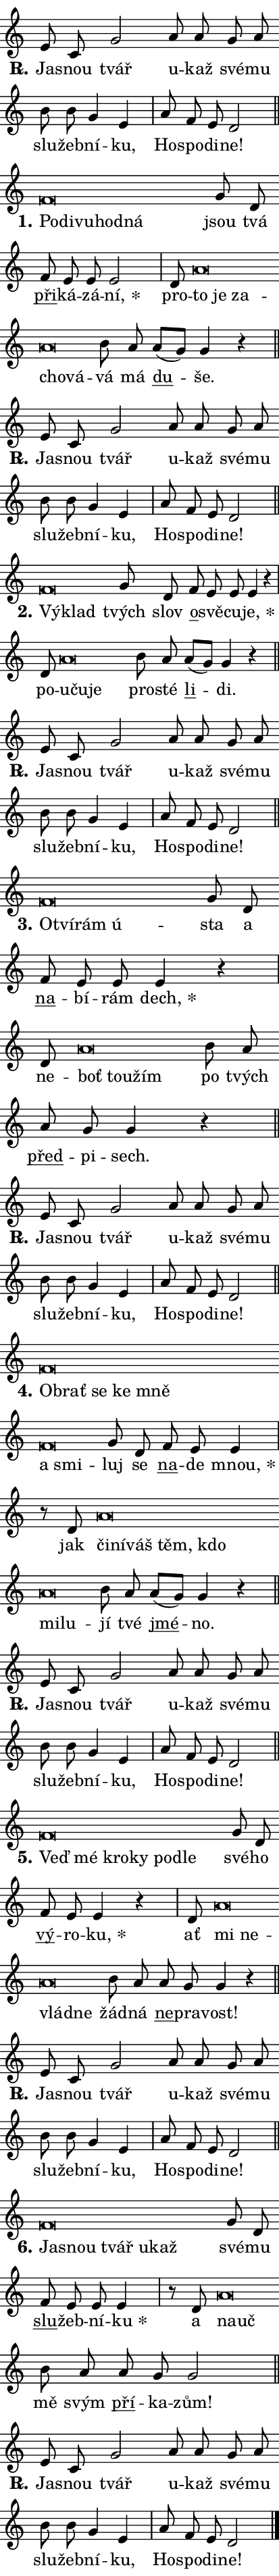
\version "2.22.1"
\header { tagline = "" }
\paper {
  indent = 0\cm
  top-margin = 0\cm
  right-margin = 0\cm
  bottom-margin = 0\cm
  left-margin = 0\cm
  paper-width = 7\cm
  page-breaking = #ly:one-page-breaking
  system-system-spacing.basic-distance = #11
  score-system-spacing.basic-distance = #11.3
  ragged-last = ##f
}


%% Author: Thomas Morley
%% https://lists.gnu.org/archive/html/lilypond-user/2020-05/msg00002.html
#(define (line-position grob)
"Returns position of @var[grob} in current system:
   @code{'start}, if at first time-step
   @code{'end}, if at last time-step
   @code{'middle} otherwise
"
  (let* ((col (ly:item-get-column grob))
         (ln (ly:grob-object col 'left-neighbor))
         (rn (ly:grob-object col 'right-neighbor))
         (col-to-check-left (if (ly:grob? ln) ln col))
         (col-to-check-right (if (ly:grob? rn) rn col))
         (break-dir-left
           (and
             (ly:grob-property col-to-check-left 'non-musical #f)
             (ly:item-break-dir col-to-check-left)))
         (break-dir-right
           (and
             (ly:grob-property col-to-check-right 'non-musical #f)
             (ly:item-break-dir col-to-check-right))))
        (cond ((eqv? 1 break-dir-left) 'start)
              ((eqv? -1 break-dir-right) 'end)
              (else 'middle))))

#(define (tranparent-at-line-position vctor)
  (lambda (grob)
  "Relying on @code{line-position} select the relevant enry from @var{vctor}.
Used to determine transparency,"
    (case (line-position grob)
      ((end) (not (vector-ref vctor 0)))
      ((middle) (not (vector-ref vctor 1)))
      ((start) (not (vector-ref vctor 2))))))

noteHeadBreakVisibility =
#(define-music-function (break-visibility)(vector?)
"Makes @code{NoteHead}s transparent relying on @var{break-visibility}"
#{
  \override NoteHead.transparent =
    #(tranparent-at-line-position break-visibility)
#})

#(define delete-ledgers-for-transparent-note-heads
  (lambda (grob)
    "Reads whether a @code{NoteHead} is transparent.
If so this @code{NoteHead} is removed from @code{'note-heads} from
@var{grob}, which is supposed to be @code{LedgerLineSpanner}.
As a result ledgers are not printed for this @code{NoteHead}"
    (let* ((nhds-array (ly:grob-object grob 'note-heads))
           (nhds-list
             (if (ly:grob-array? nhds-array)
                 (ly:grob-array->list nhds-array)
                 '()))
           ;; Relies on the transparent-property being done before
           ;; Staff.LedgerLineSpanner.after-line-breaking is executed.
           ;; This is fragile ...
           (to-keep
             (remove
               (lambda (nhd)
                 (ly:grob-property nhd 'transparent #f))
               nhds-list)))
      ;; TODO find a better method to iterate over grob-arrays, similiar
      ;; to filter/remove etc for lists
      ;; For now rebuilt from scratch
      (set! (ly:grob-object grob 'note-heads)  '())
      (for-each
        (lambda (nhd)
          (ly:pointer-group-interface::add-grob grob 'note-heads nhd))
        to-keep))))

hideNotes = {
  \noteHeadBreakVisibility #begin-of-line-visible
}
unHideNotes = {
  \noteHeadBreakVisibility #all-visible
}

% work-around for resetting accidentals
% https://lilypond.org/doc/v2.23/Documentation/notation/displaying-rhythms#unmetered-music
cadenzaMeasure = {
  \cadenzaOff
  \partial 1024 s1024
  \cadenzaOn
}

#(define-markup-command (accent layout props text) (markup?)
  "Underline accented syllable"
  (interpret-markup layout props
    #{\markup \override #'(offset . 4.3) \underline { #text }#}))

responsum = \markup \concat {
  "R" \hspace #-1.05 \path #0.1 #'((moveto 0 0.07) (lineto 0.9 0.8)) \hspace #0.05 "."
}

\layout {
    \context {
        \Staff
        \remove "Time_signature_engraver"
        \override LedgerLineSpanner.after-line-breaking = #delete-ledgers-for-transparent-note-heads
    }
    \context {
        \Voice {
            \override NoteHead.output-attributes = #'((class . "notehead"))
            \override Hairpin.height = #0.55
        }
    }
    \context {
        \Lyrics {
            \override StanzaNumber.output-attributes = #'((class . "stanzanumber"))
            \override LyricSpace.minimum-distance = #0.9
            \override LyricText.font-name = #"TeX Gyre Schola"
            \override LyricText.font-size = 1
            \override StanzaNumber.font-name = #"TeX Gyre Schola Bold"
            \override StanzaNumber.font-size = 1
        }
    }
}

% magnetic-lyrics.ily
%
%   written by
%     Jean Abou Samra <jean@abou-samra.fr>
%     Werner Lemberg <wl@gnu.org>
%
%   adapted by
%     Jiri Hon <jiri.hon@gmail.com>
%
% Version 2022-Apr-15

% https://www.mail-archive.com/lilypond-user@gnu.org/msg149350.html

#(define (Left_hyphen_pointer_engraver context)
   "Collect syllable-hyphen-syllable occurrences in lyrics and store
them in properties.  This engraver only looks to the left.  For
example, if the lyrics input is @code{foo -- bar}, it does the
following.

@itemize @bullet
@item
Set the @code{text} property of the @code{LyricHyphen} grob between
@q{foo} and @q{bar} to @code{foo}.

@item
Set the @code{left-hyphen} property of the @code{LyricText} grob with
text @q{foo} to the @code{LyricHyphen} grob between @q{foo} and
@q{bar}.
@end itemize

Use this auxiliary engraver in combination with the
@code{lyric-@/text::@/apply-@/magnetic-@/offset!} hook."
   (let ((hyphen #f)
         (text #f))
     (make-engraver
      (acknowledgers
       ((lyric-syllable-interface engraver grob source-engraver)
        (set! text grob)))
      (end-acknowledgers
       ((lyric-hyphen-interface engraver grob source-engraver)
        ;(when (not (grob::has-interface grob 'lyric-space-interface))
          (set! hyphen grob)));)
      ((stop-translation-timestep engraver)
       (when (and text hyphen)
         (ly:grob-set-object! text 'left-hyphen hyphen))
       (set! text #f)
       (set! hyphen #f)))))

#(define (lyric-text::apply-magnetic-offset! grob)
   "If the space between two syllables is less than the value in
property @code{LyricText@/.details@/.squash-threshold}, move the right
syllable to the left so that it gets concatenated with the left
syllable.

Use this function as a hook for
@code{LyricText@/.after-@/line-@/breaking} if the
@code{Left_@/hyphen_@/pointer_@/engraver} is active."
   (let ((hyphen (ly:grob-object grob 'left-hyphen #f)))
     (when hyphen
       (let ((left-text (ly:spanner-bound hyphen LEFT)))
         (when (grob::has-interface left-text 'lyric-syllable-interface)
           (let* ((common (ly:grob-common-refpoint grob left-text X))
                  (this-x-ext (ly:grob-extent grob common X))
                  (left-x-ext
                   (begin
                     ;; Trigger magnetism for left-text.
                     (ly:grob-property left-text 'after-line-breaking)
                     (ly:grob-extent left-text common X)))
                  ;; `delta` is the gap width between two syllables.
                  (delta (- (interval-start this-x-ext)
                            (interval-end left-x-ext)))
                  (details (ly:grob-property grob 'details))
                  (threshold (assoc-get 'squash-threshold details 0.2)))
             (when (< delta threshold)
               (let* (;; We have to manipulate the input text so that
                      ;; ligatures crossing syllable boundaries are not
                      ;; disabled.  For languages based on the Latin
                      ;; script this is essentially a beautification.
                      ;; However, for non-Western scripts it can be a
                      ;; necessity.
                      (lt (ly:grob-property left-text 'text))
                      (rt (ly:grob-property grob 'text))
                      (is-space (grob::has-interface hyphen 'lyric-space-interface))
                      (space (if is-space " " ""))
                      (space-markup (grob-interpret-markup grob " "))
                      (space-size (interval-length (ly:stencil-extent space-markup X)))
                      (extra-delta (if is-space space-size 0))
                      ;; Append new syllable.
                      (ltrt-space (if (and (string? lt) (string? rt))
                                (string-append lt space rt)
                                (make-concat-markup (list lt space rt))))
                      ;; Right-align `ltrt` to the right side.
                      (ltrt-space-markup (grob-interpret-markup
                               grob
                               (make-translate-markup
                                (cons (interval-length this-x-ext) 0)
                                (make-right-align-markup ltrt-space)))))
                 (begin
                   ;; Don't print `left-text`.
                   (ly:grob-set-property! left-text 'stencil #f)
                   ;; Set text and stencil (which holds all collected
                   ;; syllables so far) and shift it to the left.
                   (ly:grob-set-property! grob 'text ltrt-space)
                   (ly:grob-set-property! grob 'stencil ltrt-space-markup)
                   (ly:grob-translate-axis! grob (- (- delta extra-delta)) X))))))))))


#(define (lyric-hyphen::displace-bounds-first grob)
   ;; Make very sure this callback isn't triggered too early.
   (let ((left (ly:spanner-bound grob LEFT))
         (right (ly:spanner-bound grob RIGHT)))
     (ly:grob-property left 'after-line-breaking)
     (ly:grob-property right 'after-line-breaking)
     (ly:lyric-hyphen::print grob)))

squashThreshold = #0.4

\layout {
  \context {
    \Lyrics
    \consists #Left_hyphen_pointer_engraver
    \override LyricText.after-line-breaking =
      #lyric-text::apply-magnetic-offset!
    \override LyricHyphen.stencil = #lyric-hyphen::displace-bounds-first
    \override LyricText.details.squash-threshold = \squashThreshold
    \override LyricHyphen.minimum-distance = 0
    \override LyricHyphen.minimum-length = \squashThreshold
  }
}

squash = \override LyricText.details.squash-threshold = 9999
unSquash = \override LyricText.details.squash-threshold = \squashThreshold

left = \override LyricText.self-alignment-X = #LEFT
unLeft = \revert LyricText.self-alignment-X

starOffset = #(lambda (grob) 
                (let ((x_offset (ly:self-alignment-interface::aligned-on-x-parent grob)))
                  (if (= x_offset 0) 0 (+ x_offset 1.2))))

star = #(define-music-function (syllable)(string?)
"Append star separator at the end of a syllable"
#{
  \once \override LyricText.X-offset = #starOffset
  \lyricmode { \markup {
    #syllable
    \override #'((font-name . "TeX Gyre Schola Bold")) \hspace #0.2 \lower #0.65 \larger "*"
  } }
#})

starAccent = #(define-music-function (syllable)(string?)
"Append star separator at the end of a syllable and make accent"
#{
  \once \override LyricText.X-offset = #starOffset
  \lyricmode { \markup {
    \accent #syllable
    \override #'((font-name . "TeX Gyre Schola Bold")) \hspace #0.2 \lower #0.65 \larger "*"
  } }
#})

breath = #(define-music-function (syllable)(string?)
"Append breathing indicator at the end of a syllable"
#{
  \lyricmode { \markup { #syllable "+" } }
#})

optionalBreath = #(define-music-function (syllable)(string?)
"Append optional breathing indicator at the end of a syllable"
#{
  \lyricmode { \markup { #syllable "(+)" } }
#})


\score {
    <<
        \new Voice = "melody" { \cadenzaOn \key c \major \relative { e'8 c g'2 a8 a \bar "" g a \bar "" b b \bar "" g4 e \cadenzaMeasure \bar "|" a8 f e d2 \cadenzaMeasure \bar "||" \break } }
        \new Lyrics \lyricsto "melody" { \lyricmode { \set stanza = \responsum
Ja -- snou tvář u -- kaž své -- mu slu -- žeb -- ní -- ku, Ho -- spo -- di -- ne! } }
    >>
    \layout {}
}

\score {
    <<
        \new Voice = "melody" { \cadenzaOn \key c \major \relative { f'\breve*1/16 \hideNotes \breve*1/16 \bar "" \breve*1/16 \bar "" \breve*1/16 \breve*1/16 \bar "" \unHideNotes g8 d \bar "" f e e e2 \cadenzaMeasure \bar "|" d8 a'\breve*1/16 \hideNotes \breve*1/16 \bar "" \breve*1/16 \bar "" \breve*1/16 \breve*1/16 \bar "" \unHideNotes b8 a \bar "" a[( g)] g4 r \cadenzaMeasure \bar "||" \break } }
        \new Lyrics \lyricsto "melody" { \lyricmode { \set stanza = "1."
\left Po -- \squash di -- vu -- hod -- ná \unLeft \unSquash jsou tvá \markup \accent při -- ká -- zá -- \star ní, pro -- \left to \squash je za -- cho -- vá -- \unLeft \unSquash vá má \markup \accent du -- še. } }
    >>
    \layout {}
}

\score {
    <<
        \new Voice = "melody" { \cadenzaOn \key c \major \relative { e'8 c g'2 a8 a \bar "" g a \bar "" b b \bar "" g4 e \cadenzaMeasure \bar "|" a8 f e d2 \cadenzaMeasure \bar "||" \break } }
        \new Lyrics \lyricsto "melody" { \lyricmode { \set stanza = \responsum
Ja -- snou tvář u -- kaž své -- mu slu -- žeb -- ní -- ku, Ho -- spo -- di -- ne! } }
    >>
    \layout {}
}

\score {
    <<
        \new Voice = "melody" { \cadenzaOn \key c \major \relative { f'\breve*1/16 \hideNotes \breve*1/16 \bar "" \unHideNotes g8 d \bar "" f e e e4 r \cadenzaMeasure \bar "|" d8 a'\breve*1/16 \hideNotes \breve*1/16 \breve*1/16 \bar "" \unHideNotes b8 a \bar "" a[( g)] g4 r \cadenzaMeasure \bar "||" \break } }
        \new Lyrics \lyricsto "melody" { \lyricmode { \set stanza = "2."
\left Vý -- \squash klad \unLeft \unSquash tvých slov \markup \accent o -- svě -- cu -- \star je, po -- \left u -- \squash ču -- je \unLeft \unSquash pro -- sté \markup \accent li -- di. } }
    >>
    \layout {}
}

\score {
    <<
        \new Voice = "melody" { \cadenzaOn \key c \major \relative { e'8 c g'2 a8 a \bar "" g a \bar "" b b \bar "" g4 e \cadenzaMeasure \bar "|" a8 f e d2 \cadenzaMeasure \bar "||" \break } }
        \new Lyrics \lyricsto "melody" { \lyricmode { \set stanza = \responsum
Ja -- snou tvář u -- kaž své -- mu slu -- žeb -- ní -- ku, Ho -- spo -- di -- ne! } }
    >>
    \layout {}
}

\score {
    <<
        \new Voice = "melody" { \cadenzaOn \key c \major \relative { f'\breve*1/16 \hideNotes \breve*1/16 \bar "" \breve*1/16 \breve*1/16 \bar "" \unHideNotes g8 d \bar "" f e e e4 r \cadenzaMeasure \bar "|" d8 a'\breve*1/16 \hideNotes \breve*1/16 \breve*1/16 \bar "" \unHideNotes b8 a \bar "" a g g4 r \cadenzaMeasure \bar "||" \break } }
        \new Lyrics \lyricsto "melody" { \lyricmode { \set stanza = "3."
\left O -- \squash tví -- rám ú -- \unLeft \unSquash sta a \markup \accent na -- bí -- rám \star dech, ne -- \left boť \squash tou -- žím \unLeft \unSquash po tvých \markup \accent před -- pi -- sech. } }
    >>
    \layout {}
}

\score {
    <<
        \new Voice = "melody" { \cadenzaOn \key c \major \relative { e'8 c g'2 a8 a \bar "" g a \bar "" b b \bar "" g4 e \cadenzaMeasure \bar "|" a8 f e d2 \cadenzaMeasure \bar "||" \break } }
        \new Lyrics \lyricsto "melody" { \lyricmode { \set stanza = \responsum
Ja -- snou tvář u -- kaž své -- mu slu -- žeb -- ní -- ku, Ho -- spo -- di -- ne! } }
    >>
    \layout {}
}

\score {
    <<
        \new Voice = "melody" { \cadenzaOn \key c \major \relative { f'\breve*1/16 \hideNotes \breve*1/16 \bar "" \breve*1/16 \bar "" \breve*1/16 \bar "" \breve*1/16 \bar "" \breve*1/16 \breve*1/16 \bar "" \unHideNotes g8 d \bar "" f e e4 \cadenzaMeasure \bar "|" r8 d8 a'\breve*1/16 \hideNotes \breve*1/16 \bar "" \breve*1/16 \bar "" \breve*1/16 \bar "" \breve*1/16 \bar "" \breve*1/16 \breve*1/16 \bar "" \unHideNotes b8 a \bar "" a[( g)] g4 r \cadenzaMeasure \bar "||" \break } }
        \new Lyrics \lyricsto "melody" { \lyricmode { \set stanza = "4."
\left O -- \squash brať se ke mně a smi -- \unLeft \unSquash luj se \markup \accent na -- de \star mnou, jak \left či -- \squash ní -- váš těm, kdo mi -- lu -- \unLeft \unSquash jí tvé \markup \accent jmé -- no. } }
    >>
    \layout {}
}

\score {
    <<
        \new Voice = "melody" { \cadenzaOn \key c \major \relative { e'8 c g'2 a8 a \bar "" g a \bar "" b b \bar "" g4 e \cadenzaMeasure \bar "|" a8 f e d2 \cadenzaMeasure \bar "||" \break } }
        \new Lyrics \lyricsto "melody" { \lyricmode { \set stanza = \responsum
Ja -- snou tvář u -- kaž své -- mu slu -- žeb -- ní -- ku, Ho -- spo -- di -- ne! } }
    >>
    \layout {}
}

\score {
    <<
        \new Voice = "melody" { \cadenzaOn \key c \major \relative { f'\breve*1/16 \hideNotes \breve*1/16 \bar "" \breve*1/16 \bar "" \breve*1/16 \bar "" \breve*1/16 \breve*1/16 \bar "" \unHideNotes g8 d \bar "" f e e4 r \cadenzaMeasure \bar "|" d8 a'\breve*1/16 \hideNotes \breve*1/16 \bar "" \breve*1/16 \breve*1/16 \bar "" \unHideNotes b8 a \bar "" a g g4 r \cadenzaMeasure \bar "||" \break } }
        \new Lyrics \lyricsto "melody" { \lyricmode { \set stanza = "5."
\left Veď \squash mé kro -- ky po -- dle \unLeft \unSquash své -- ho \markup \accent vý -- ro -- \star ku, ať \left mi \squash ne -- vlád -- ne \unLeft \unSquash žád -- ná \markup \accent ne -- pra -- vost! } }
    >>
    \layout {}
}

\score {
    <<
        \new Voice = "melody" { \cadenzaOn \key c \major \relative { e'8 c g'2 a8 a \bar "" g a \bar "" b b \bar "" g4 e \cadenzaMeasure \bar "|" a8 f e d2 \cadenzaMeasure \bar "||" \break } }
        \new Lyrics \lyricsto "melody" { \lyricmode { \set stanza = \responsum
Ja -- snou tvář u -- kaž své -- mu slu -- žeb -- ní -- ku, Ho -- spo -- di -- ne! } }
    >>
    \layout {}
}

\score {
    <<
        \new Voice = "melody" { \cadenzaOn \key c \major \relative { f'\breve*1/16 \hideNotes \breve*1/16 \bar "" \breve*1/16 \bar "" \breve*1/16 \breve*1/16 \bar "" \unHideNotes g8 d \bar "" f e e e4 \cadenzaMeasure \bar "|" r8 d8 a'\breve*1/16 \hideNotes \breve*1/16 \bar "" \unHideNotes b8 a \bar "" a g g2 \cadenzaMeasure \bar "||" \break } }
        \new Lyrics \lyricsto "melody" { \lyricmode { \set stanza = "6."
\left Ja -- \squash snou tvář u -- kaž \unLeft \unSquash své -- mu \markup \accent slu -- žeb -- ní -- \star ku a \left na -- \squash uč \unLeft \unSquash mě svým \markup \accent pří -- ka -- zům! } }
    >>
    \layout {}
}

\score {
    <<
        \new Voice = "melody" { \cadenzaOn \key c \major \relative { e'8 c g'2 a8 a \bar "" g a \bar "" b b \bar "" g4 e \cadenzaMeasure \bar "|" a8 f e d2 \cadenzaMeasure \bar "||" \break } \bar "|." }
        \new Lyrics \lyricsto "melody" { \lyricmode { \set stanza = \responsum
Ja -- snou tvář u -- kaž své -- mu slu -- žeb -- ní -- ku, Ho -- spo -- di -- ne! } }
    >>
    \layout {}
}
